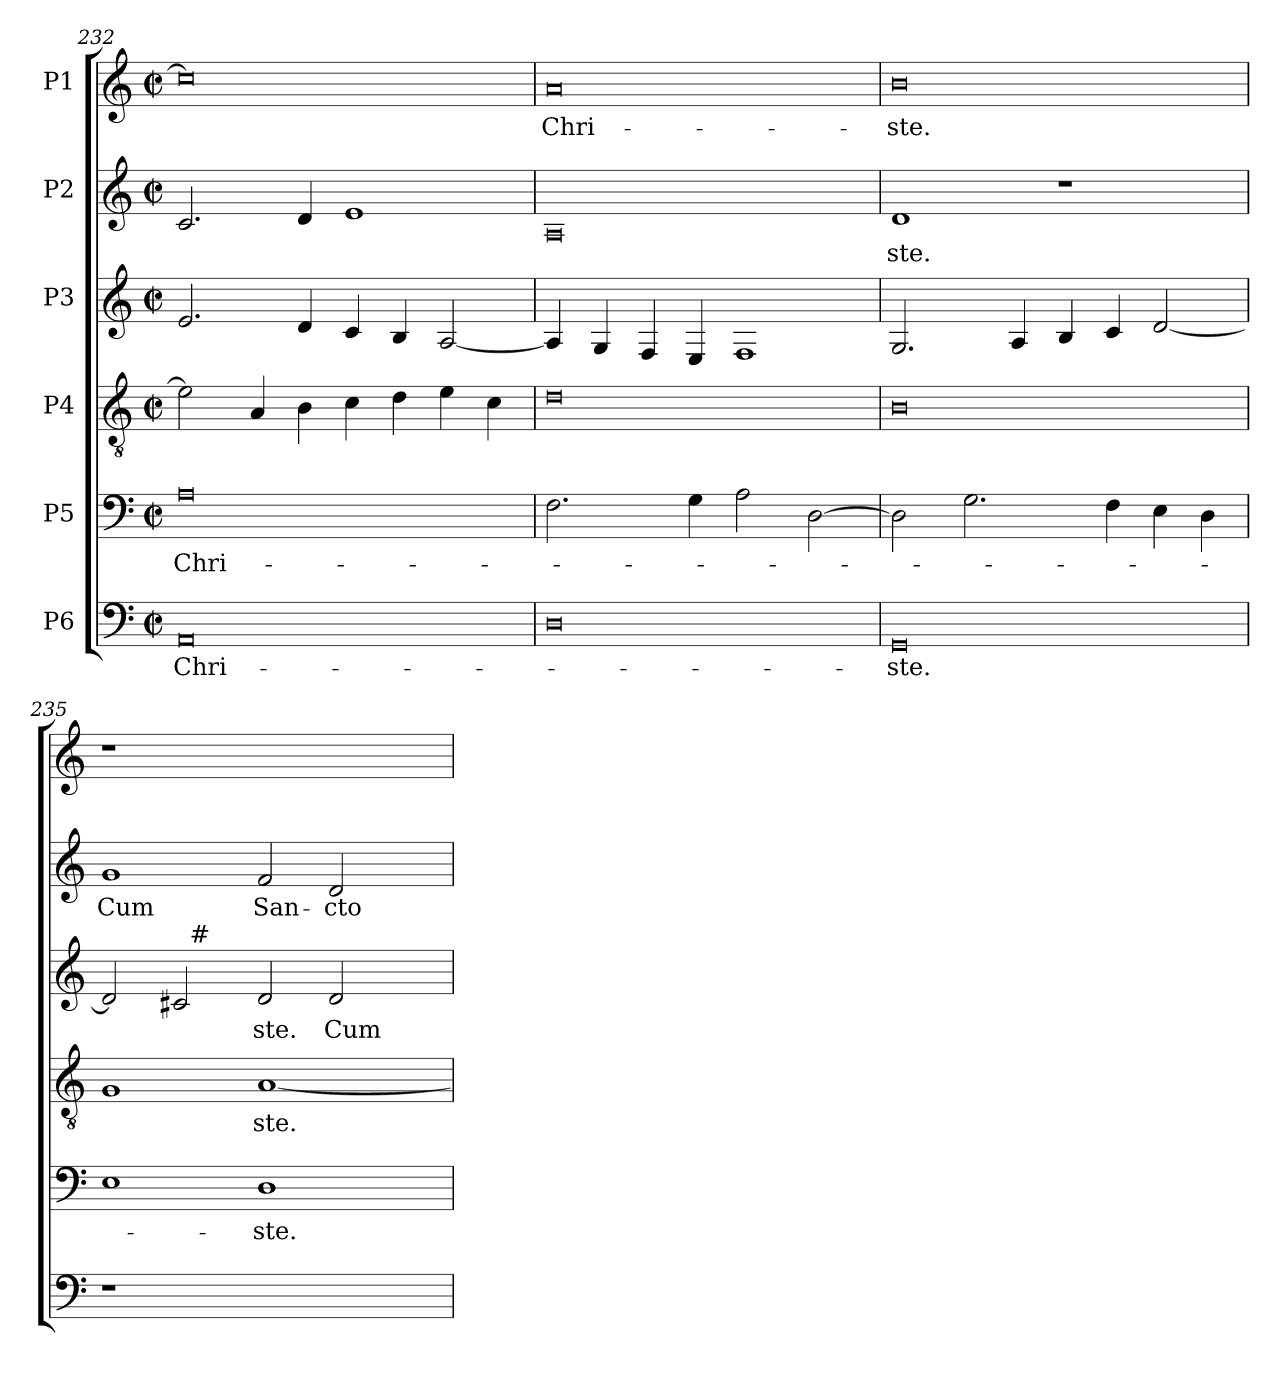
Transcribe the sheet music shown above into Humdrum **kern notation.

**kern	**text	**kern	**text	**kern	**text	**kern	**text	**kern	**text	**kern	**text
*part6	*part6	*part5	*part5	*part4	*part4	*part3	*part3	*part2	*part2	*part1	*part1
*staff6	*staff6	*staff5	*staff5	*staff4	*staff4	*staff3	*staff3	*staff2	*staff2	*staff1	*staff1
*I"P6	*	*I"P5	*	*I"P4	*	*I"P3	*	*I"P2	*	*I"P1	*
*clefF4	*	*clefF4	*	*clefGv2	*	*clefG2	*	*clefG2	*	*clefG2	*
*	*	*	*	*ITrd7c12	*	*	*	*	*	*	*
*k[]	*	*k[]	*	*k[]	*	*k[]	*	*k[]	*	*k[]	*
*C:	*	*C:	*	*C:	*	*C:	*	*C:	*	*C:	*
*M2/2	*	*M2/2	*	*M2/2	*	*M2/2	*	*M2/2	*	*M2/2	*
*met(c|)	*	*met(c|)	*	*met(c|)	*	*met(c|)	*	*met(c|)	*	*met(c|)	*
=232	=232	=232	=232	=232	=232	=232	=232	=232	=232	=232	=232
!	!LO:LY:b:color=#000000	!	!	!	!	!	!	!	!	!	!
!	!	!	!LO:LY:b:color=#000000	!	!	!	!	!	!	!	!
0AAi	Chri-	0Ai	Chri-	2Ei\]	.	2.ei/	.	2.ci/	.	0cci]	.
.	.	.	.	4AAi/	.	.	.	.	.	.	.
.	.	.	.	4BBi\	.	4di/	.	4di/	.	.	.
.	.	.	.	4Ci\	.	4ci/	.	1ei	.	.	.
.	.	.	.	4Di\	.	4Bi/	.	.	.	.	.
.	.	.	.	4Ei\	.	[2Ai/	.	.	.	.	.
.	.	.	.	4Ci\	.	.	.	.	.	.	.
!!LO:LB:g=z
=233	=233	=233	=233	=233	=233	=233	=233	=233	=233	=233	=233
!	!	!	!	!	!	!	!	!	!	!	!LO:LY:b:color=#000000
0Di	.	2.Fi\	.	0Di	.	4Ai/]	.	0Ai	.	0ai	Chri-
.	.	.	.	.	.	4Gi/	.	.	.	.	.
.	.	.	.	.	.	4Fi/	.	.	.	.	.
.	.	4Gi\	.	.	.	4Ei/	.	.	.	.	.
.	.	2Ai\	.	.	.	1Fi	.	.	.	.	.
.	.	[2Di\	.	.	.	.	.	.	.	.	.
=234	=234	=234	=234	=234	=234	=234	=234	=234	=234	=234	=234
!	!LO:LY:b:color=#000000	!	!	!	!	!	!	!	!	!	!
!	!	!	!	!	!	!	!	!	!LO:LY:b:color=#000000	!	!
!	!	!	!	!	!	!	!	!	!	!	!LO:LY:b:color=#000000
0GGi	-ste.	2Di\]	.	0BBi	.	2.Gi/	.	1di	-ste.	0bi	-ste.
.	.	2.Gi\	.	.	.	.	.	.	.	.	.
.	.	.	.	.	.	4Ai/	.	.	.	.	.
.	.	.	.	.	.	4Bi/	.	1r	.	.	.
.	.	4Fi\	.	.	.	4ci/	.	.	.	.	.
.	.	4Ei\	.	.	.	[2di/	.	.	.	.	.
.	.	4Di\	.	.	.	.	.	.	.	.	.
=235	=235	=235	=235	=235	=235	=235	=235	=235	=235	=235	=235
!LO:N:vis=1	!	!	!	!	!	!	!	!	!	!	!
!	!	!	!	!	!	!	!	!	!LO:LY:b:color=#000000	!LO:N:vis=1	!
*	*	*	*	*	*	*^	*	*	*	*	*
1r	.	1Ei	.	1GGi	.	2di/]	2ryy	.	1gi	Cum	1r	.
.	.	.	.	.	.	2c#i/	32ryy	.	.	.	.	.
.	.	.	.	.	.	.	256ryy	.	.	.	.	.
!	!	!	!	!	!	!	!LO:TX:a:t=#	!	!	!	!	!
.	.	.	.	.	.	.	1ryy	.	.	.	.	.
!	!	!	!LO:LY:b:color=#000000	!	!	!	!	!	!	!	!	!
!	!	!	!	!	!LO:LY:b:color=#000000	!	!	!	!	!	!	!
!	!	!	!	!	!	!	!	!LO:LY:b:color=#000000	!	!	!	!
!	!	!	!	!	!	!	!	!	!	!LO:LY:b:color=#000000	!	!
1ryy	.	1Di	-ste.	[1AAi	-ste.	2di/	.	-ste.	2fi/	San-	1ryy	.
!	!	!	!	!	!	!	!	!LO:LY:b:color=#000000	!	!	!	!
!	!	!	!	!	!	!	!	!	!	!LO:LY:b:color=#000000	!	!
.	.	.	.	.	.	2di/	.	Cum	2di/	-cto	.	.
.	.	.	.	.	.	.	4ryy	.	.	.	.	.
.	.	.	.	.	.	.	8ryy	.	.	.	.	.
.	.	.	.	.	.	.	16ryy	.	.	.	.	.
.	.	.	.	.	.	.	64..ryy	.	.	.	.	.
*	*	*	*	*	*	*v	*v	*	*	*	*	*
=	=	=	=	=	=	=	=	=	=	=	=
*-	*-	*-	*-	*-	*-	*-	*-	*-	*-	*-	*-
